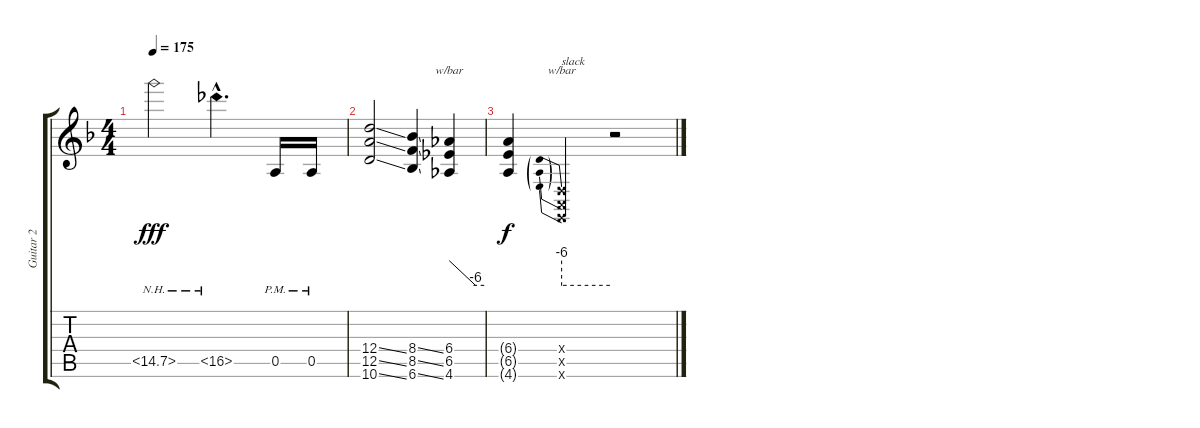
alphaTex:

\track ("Guitar 2" "Guitar 2") {instrument distortionguitar}
\staff {score tabs}
\tuning (E4 B3 G3 D3 A2 E2) {hide}
\ts (4 4)
\tempo 175
\clef g2
\ks f
14.5{nh}.2{dy fff} 16.5{nh hac}.4{d} 0.5{pm}.16{volume 13} 0.5{pm}.16 |
(12.4{ss} 12.5{ss} 10.6{ss}).2 (8.4{ss} 8.5{ss} 6.6{ss}).4 (6.4 6.5 4.6).4{tbe (custom default 0 0 45 -24 60 -24)} |
(6.4{t} 6.5{t} 4.6{t}).4{dy f} (0.4{x} 0.5{x} 0.6{x}).4{tbe (predive default 0 -24 60 -24) txt "slack"} r.2
